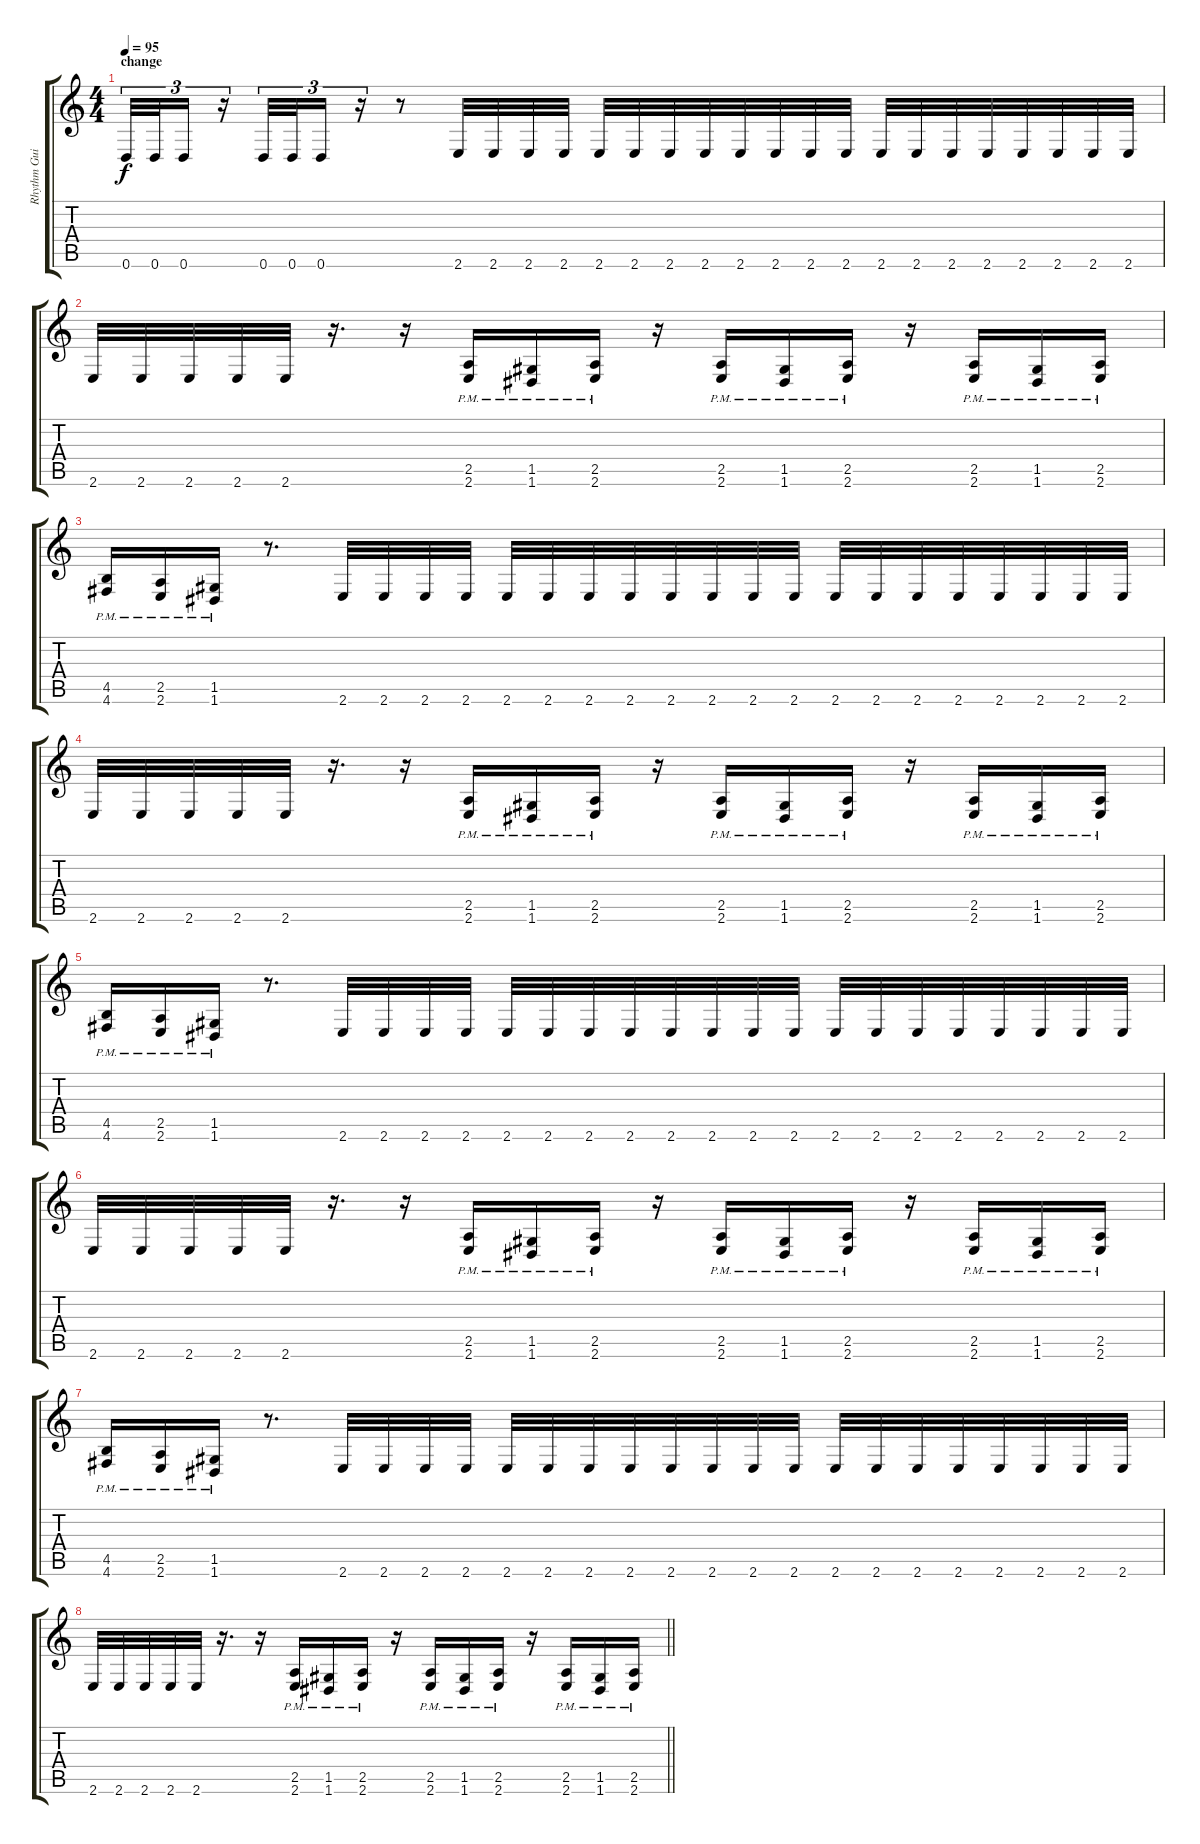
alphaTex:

\track ("Rhythm Guitar - Joe Duplantier" "Rhythm Gui") {instrument overdrivenguitar}
\staff {score tabs}
\tuning (D4 A3 F3 C3 G2 D2) {hide}
\ts (4 4)
\section ("" "change")
\tempo 95
\clef g2
\ks c
0.6.32{tu (3 2) dy f} 0.6.32{tu (3 2)} 0.6.16{tu (3 2)} r.16{tu (3 2)} 0.6.32{tu (3 2)} 0.6.32{tu (3 2)} 0.6.16{tu (3 2)} r.16{tu (3 2)} r.8 2.6.32 2.6.32 2.6.32 2.6.32 2.6.32 2.6.32 2.6.32 2.6.32 2.6.32 2.6.32 2.6.32 2.6.32 2.6.32 2.6.32 2.6.32 2.6.32 2.6.32 2.6.32 2.6.32 2.6.32 |
2.6.32 2.6.32 2.6.32 2.6.32 2.6.32 r.16{d} r.16 (2.5{pm} 2.6{pm}).16 (1.5{pm} 1.6{pm}).16 (2.5{pm} 2.6{pm}).16 r.16 (2.5{pm} 2.6{pm}).16 (1.5{pm} 1.6{pm}).16 (2.5{pm} 2.6{pm}).16 r.16 (2.5{pm} 2.6{pm}).16 (1.5{pm} 1.6{pm}).16 (2.5{pm} 2.6{pm}).16 |
(4.5{pm} 4.6{pm}).16 (2.5{pm} 2.6{pm}).16 (1.5{pm} 1.6{pm}).16 r.8{d} 2.6.32 2.6.32 2.6.32 2.6.32 2.6.32 2.6.32 2.6.32 2.6.32 2.6.32 2.6.32 2.6.32 2.6.32 2.6.32 2.6.32 2.6.32 2.6.32 2.6.32 2.6.32 2.6.32 2.6.32 |
2.6.32 2.6.32 2.6.32 2.6.32 2.6.32 r.16{d} r.16 (2.5{pm} 2.6{pm}).16 (1.5{pm} 1.6{pm}).16 (2.5{pm} 2.6{pm}).16 r.16 (2.5{pm} 2.6{pm}).16 (1.5{pm} 1.6{pm}).16 (2.5{pm} 2.6{pm}).16 r.16 (2.5{pm} 2.6{pm}).16 (1.5{pm} 1.6{pm}).16 (2.5{pm} 2.6{pm}).16 |
(4.5{pm} 4.6{pm}).16 (2.5{pm} 2.6{pm}).16 (1.5{pm} 1.6{pm}).16 r.8{d} 2.6.32 2.6.32 2.6.32 2.6.32 2.6.32 2.6.32 2.6.32 2.6.32 2.6.32 2.6.32 2.6.32 2.6.32 2.6.32 2.6.32 2.6.32 2.6.32 2.6.32 2.6.32 2.6.32 2.6.32 |
2.6.32 2.6.32 2.6.32 2.6.32 2.6.32 r.16{d} r.16 (2.5{pm} 2.6{pm}).16 (1.5{pm} 1.6{pm}).16 (2.5{pm} 2.6{pm}).16 r.16 (2.5{pm} 2.6{pm}).16 (1.5{pm} 1.6{pm}).16 (2.5{pm} 2.6{pm}).16 r.16 (2.5{pm} 2.6{pm}).16 (1.5{pm} 1.6{pm}).16 (2.5{pm} 2.6{pm}).16 |
(4.5{pm} 4.6{pm}).16 (2.5{pm} 2.6{pm}).16 (1.5{pm} 1.6{pm}).16 r.8{d} 2.6.32 2.6.32 2.6.32 2.6.32 2.6.32 2.6.32 2.6.32 2.6.32 2.6.32 2.6.32 2.6.32 2.6.32 2.6.32 2.6.32 2.6.32 2.6.32 2.6.32 2.6.32 2.6.32 2.6.32 |
\barLineRight lightlight
2.6.32 2.6.32 2.6.32 2.6.32 2.6.32 r.16{d} r.16 (2.5{pm} 2.6{pm}).16 (1.5{pm} 1.6{pm}).16 (2.5{pm} 2.6{pm}).16 r.16 (2.5{pm} 2.6{pm}).16 (1.5{pm} 1.6{pm}).16 (2.5{pm} 2.6{pm}).16 r.16 (2.5{pm} 2.6{pm}).16 (1.5{pm} 1.6{pm}).16 (2.5{pm} 2.6{pm}).16
